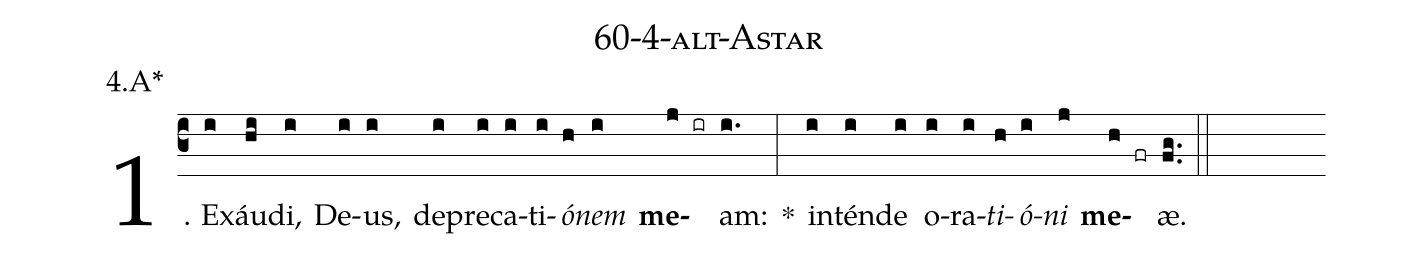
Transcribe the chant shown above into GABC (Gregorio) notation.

name: 60-4-alt-Astar;
annotation: 4.A*;
%%
(c3)1. Ex(i)áu(hi)di,(i) De(i)us,(i) de(i)pre(i)ca(i)ti(i)<i>ó</i>(h)<i>nem</i>(i) <b>me</b>(j ir)am:(i.) *(:) in(i)tén(i)de(i) o(i)ra(i)<i>ti</i>(h)<i>ó</i>(i)<i>ni</i>(j) <b>me</b>(h fr)æ.(fg..) (::)
